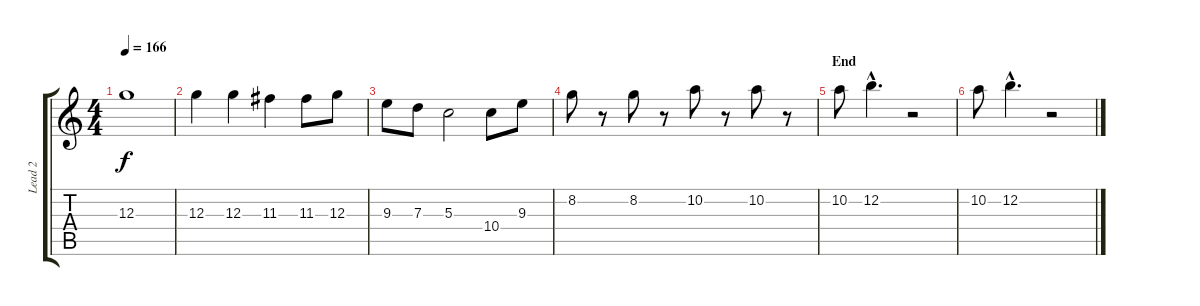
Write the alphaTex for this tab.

\track ("Lead 2" "Lead 2") {instrument distortionguitar}
\staff {score tabs}
\tuning (E4 B3 G3 D3 A2 E2) {hide}
\ts (4 4)
\tempo 166
\clef g2
\ks c
12.3.1{dy f} |
12.3.4 12.3.4 11.3.4 11.3.8 12.3.8 |
9.3.8 7.3.8 5.3.2 10.4.8 9.3.8 |
8.2.8 r.8 8.2.8 r.8 10.2.8 r.8 10.2.8 r.8 |
\section ("" "End")
10.2.8 12.2{hac}.4{d} r.2 |
10.2.8 12.2{hac}.4{d} r.2
